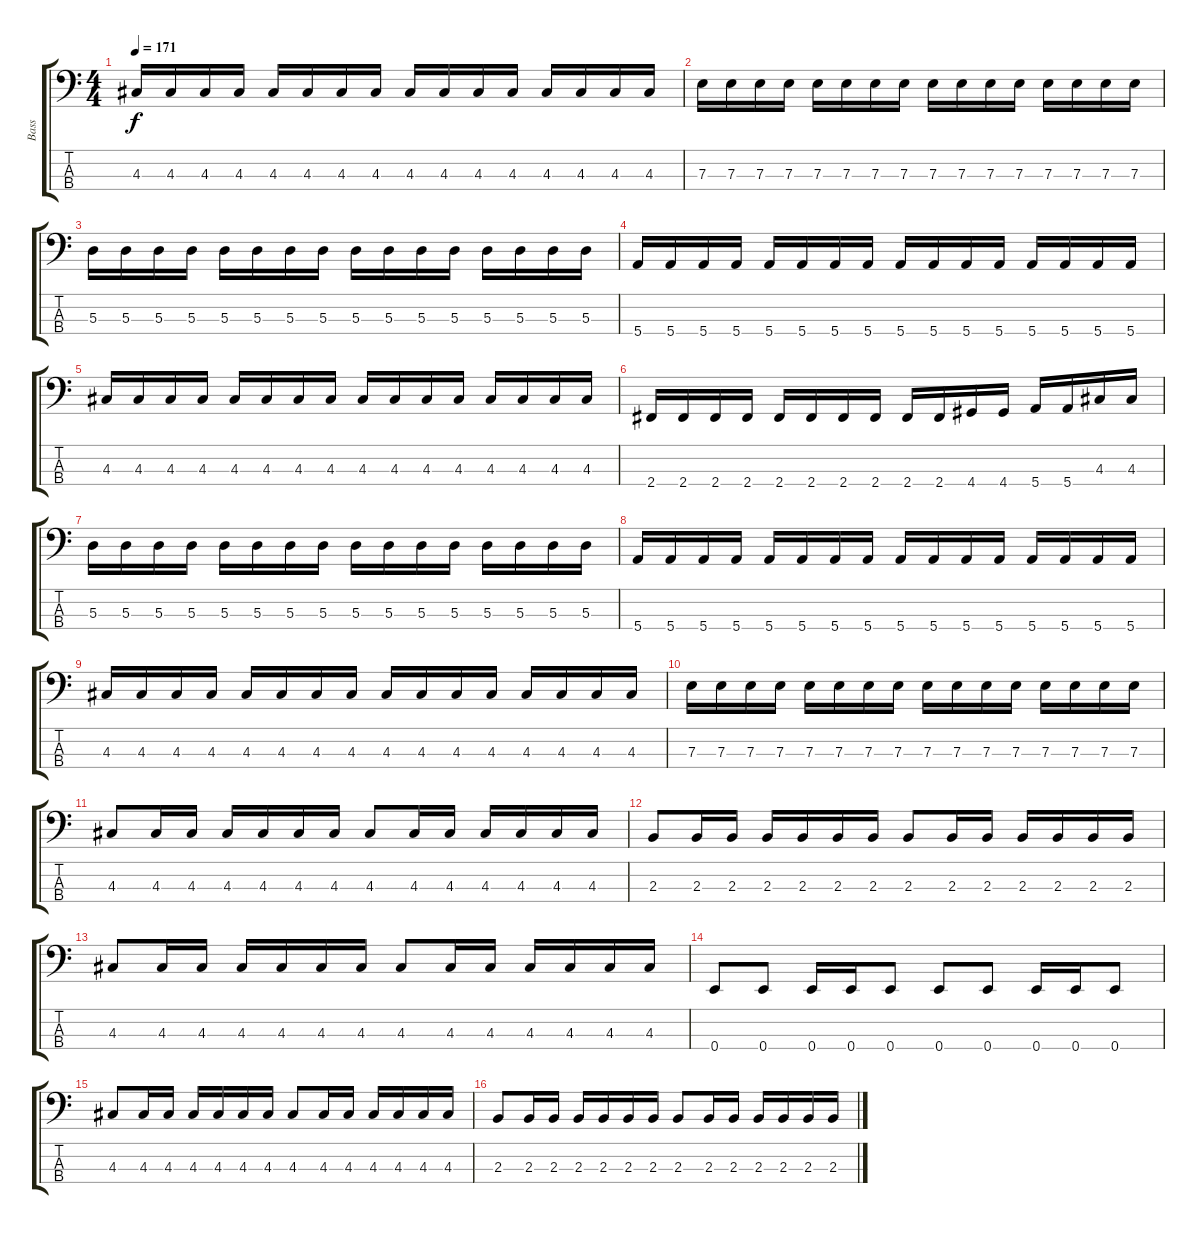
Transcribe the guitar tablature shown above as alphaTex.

\track ("Bass" "Bass") {instrument electricbasspick}
\staff {score tabs}
\tuning (G2 D2 A1 E1) {hide}
\ts (4 4)
\tempo 171
\clef f4
\ks c
4.3.16{dy f} 4.3.16 4.3.16 4.3.16 4.3.16 4.3.16 4.3.16 4.3.16 4.3.16 4.3.16 4.3.16 4.3.16 4.3.16 4.3.16 4.3.16 4.3.16 |
7.3.16 7.3.16 7.3.16 7.3.16 7.3.16 7.3.16 7.3.16 7.3.16 7.3.16 7.3.16 7.3.16 7.3.16 7.3.16 7.3.16 7.3.16 7.3.16 |
5.3.16 5.3.16 5.3.16 5.3.16 5.3.16 5.3.16 5.3.16 5.3.16 5.3.16 5.3.16 5.3.16 5.3.16 5.3.16 5.3.16 5.3.16 5.3.16 |
5.4.16 5.4.16 5.4.16 5.4.16 5.4.16 5.4.16 5.4.16 5.4.16 5.4.16 5.4.16 5.4.16 5.4.16 5.4.16 5.4.16 5.4.16 5.4.16 |
4.3.16 4.3.16 4.3.16 4.3.16 4.3.16 4.3.16 4.3.16 4.3.16 4.3.16 4.3.16 4.3.16 4.3.16 4.3.16 4.3.16 4.3.16 4.3.16 |
2.4.16 2.4.16 2.4.16 2.4.16 2.4.16 2.4.16 2.4.16 2.4.16 2.4.16 2.4.16 4.4.16 4.4.16 5.4.16 5.4.16 4.3.16 4.3.16 |
5.3.16 5.3.16 5.3.16 5.3.16 5.3.16 5.3.16 5.3.16 5.3.16 5.3.16 5.3.16 5.3.16 5.3.16 5.3.16 5.3.16 5.3.16 5.3.16 |
5.4.16 5.4.16 5.4.16 5.4.16 5.4.16 5.4.16 5.4.16 5.4.16 5.4.16 5.4.16 5.4.16 5.4.16 5.4.16 5.4.16 5.4.16 5.4.16 |
4.3.16 4.3.16 4.3.16 4.3.16 4.3.16 4.3.16 4.3.16 4.3.16 4.3.16 4.3.16 4.3.16 4.3.16 4.3.16 4.3.16 4.3.16 4.3.16 |
7.3.16 7.3.16 7.3.16 7.3.16 7.3.16 7.3.16 7.3.16 7.3.16 7.3.16 7.3.16 7.3.16 7.3.16 7.3.16 7.3.16 7.3.16 7.3.16 |
4.3.8 4.3.16 4.3.16 4.3.16 4.3.16 4.3.16 4.3.16 4.3.8 4.3.16 4.3.16 4.3.16 4.3.16 4.3.16 4.3.16 |
2.3.8 2.3.16 2.3.16 2.3.16 2.3.16 2.3.16 2.3.16 2.3.8 2.3.16 2.3.16 2.3.16 2.3.16 2.3.16 2.3.16 |
4.3.8 4.3.16 4.3.16 4.3.16 4.3.16 4.3.16 4.3.16 4.3.8 4.3.16 4.3.16 4.3.16 4.3.16 4.3.16 4.3.16 |
0.4.8 0.4.8 0.4.16 0.4.16 0.4.8 0.4.8 0.4.8 0.4.16 0.4.16 0.4.8 |
4.3.8 4.3.16 4.3.16 4.3.16 4.3.16 4.3.16 4.3.16 4.3.8 4.3.16 4.3.16 4.3.16 4.3.16 4.3.16 4.3.16 |
2.3.8 2.3.16 2.3.16 2.3.16 2.3.16 2.3.16 2.3.16 2.3.8 2.3.16 2.3.16 2.3.16 2.3.16 2.3.16 2.3.16
